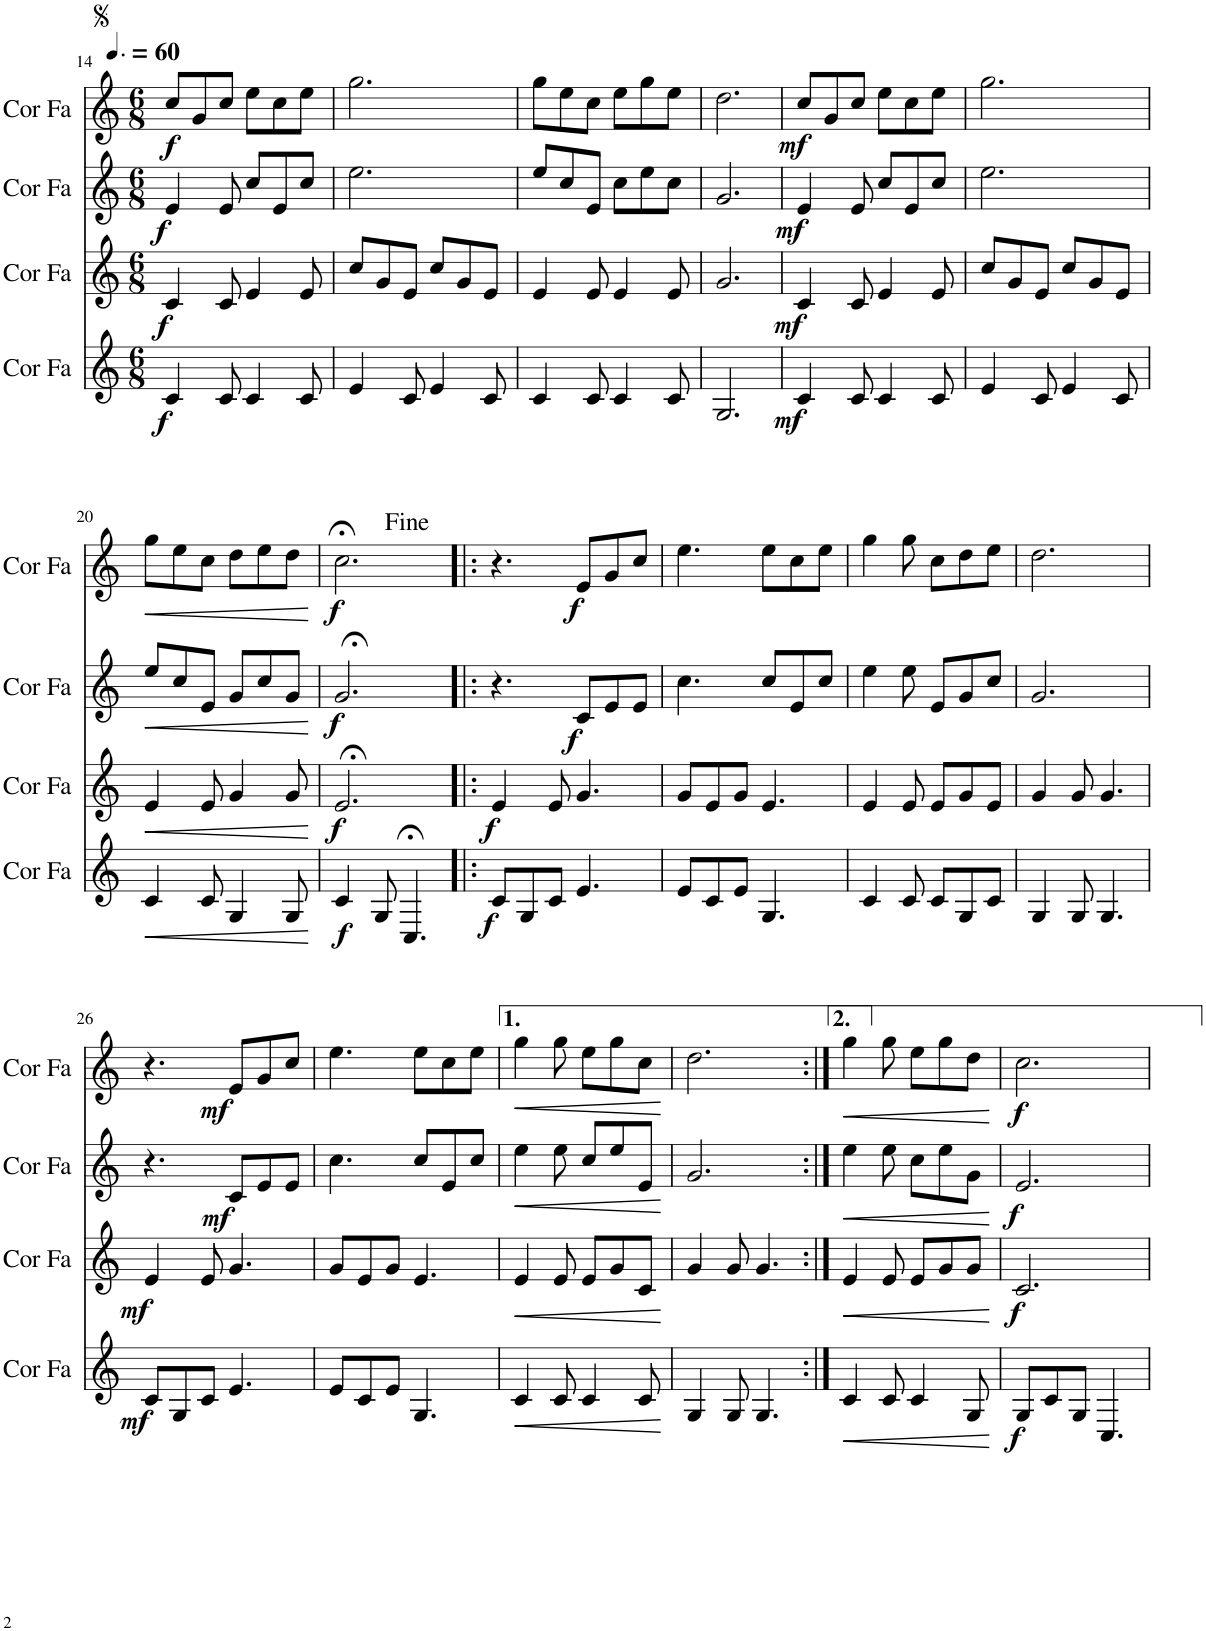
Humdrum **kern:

**kern	**dynam	**kern	**dynam	**kern	**dynam	**kern	**dynam
*part4	*part4	*part3	*part3	*part2	*part2	*part1	*part1
*staff4	*staff4	*staff3	*staff3	*staff2	*staff2	*staff1	*staff1
*I"Cor en Fa	*	*I"Cor en Fa	*	*I"Cor en Fa	*	*I"Cor en Fa	*
*I'Cor Fa	*	*I'Cor Fa	*	*I'Cor Fa	*	*I'Cor Fa	*
!!LO:PB:g=z
*clefG2	*	*clefG2	*	*clefG2	*	*clefG2	*
*Trd4c7	*	*Trd4c7	*	*Trd4c7	*	*Trd4c7	*
*k[]	*	*k[]	*	*k[]	*	*k[]	*
*M6/8	*	*M6/8	*	*M6/8	*	*M6/8	*
*MM90	*	*MM90	*	*MM90	*	*MM90	*
=14	=14	=14	=14	=14	=14	=14	=14
!	!LO:DY:b	!	!LO:DY:b	!	!LO:DY:b	!	!LO:DY:b
4c/	f	4c/	f	4e/	f	8cc/L	f
.	.	.	.	.	.	8g/	.
8c/	.	8c/	.	8e/	.	8cc/J	.
4c/	.	4e/	.	8cc/L	.	8ee\L	.
.	.	.	.	8e/	.	8cc\	.
8c/	.	8e/	.	8cc/J	.	8ee\J	.
=15	=15	=15	=15	=15	=15	=15	=15
4e/	.	8cc/L	.	2.ee\	.	2.gg\	.
.	.	8g/	.	.	.	.	.
8c/	.	8e/J	.	.	.	.	.
4e/	.	8cc/L	.	.	.	.	.
.	.	8g/	.	.	.	.	.
8c/	.	8e/J	.	.	.	.	.
=16	=16	=16	=16	=16	=16	=16	=16
4c/	.	4e/	.	8ee/L	.	8gg\L	.
.	.	.	.	8cc/	.	8ee\	.
8c/	.	8e/	.	8e/J	.	8cc\J	.
4c/	.	4e/	.	8cc\L	.	8ee\L	.
.	.	.	.	8ee\	.	8gg\	.
8c/	.	8e/	.	8cc\J	.	8ee\J	.
=17	=17	=17	=17	=17	=17	=17	=17
2.G/	.	2.g/	.	2.g/	.	2.dd\	.
=18	=18	=18	=18	=18	=18	=18	=18
!	!LO:DY:b	!	!LO:DY:b	!	!LO:DY:b	!	!LO:DY:b
4c/	mf	4c/	mf	4e/	mf	8cc/L	mf
.	.	.	.	.	.	8g/	.
8c/	.	8c/	.	8e/	.	8cc/J	.
4c/	.	4e/	.	8cc/L	.	8ee\L	.
.	.	.	.	8e/	.	8cc\	.
8c/	.	8e/	.	8cc/J	.	8ee\J	.
=19	=19	=19	=19	=19	=19	=19	=19
4e/	.	8cc/L	.	2.ee\	.	2.gg\	.
.	.	8g/	.	.	.	.	.
8c/	.	8e/J	.	.	.	.	.
4e/	.	8cc/L	.	.	.	.	.
.	.	8g/	.	.	.	.	.
8c/	.	8e/J	.	.	.	.	.
!!LO:LB:g=z
=20	=20	=20	=20	=20	=20	=20	=20
!	!LO:HP:b	!	!LO:HP:b	!	!LO:HP:b	!	!LO:HP:b
4c/	<	4e/	<	8ee/L	<	8gg\L	<
.	.	.	.	8cc/	.	8ee\	.
8c/	.	8e/	.	8e/J	.	8cc\J	.
4G/	.	4g/	.	8g/L	.	8dd\L	.
.	.	.	.	8cc/	.	8ee\	.
8G/	.	8g/	.	8g/J	.	8dd\J	.
.	[	.	[	.	[	.	[
=21	=21	=21	=21	=21	=21	=21	=21
!	!LO:DY:b	!	!LO:DY:b	!	!LO:DY:b	!	!LO:DY:b
4c/	f	2.e;</	f	2.g;</	f	2.cc;<\	f
8G/	.	.	.	.	.	.	.
4.C;</	.	.	.	.	.	.	.
=22!|:	=22!|:	=22!|:	=22!|:	=22!|:	=22!|:	=22!|:	=22!|:
!	!LO:DY:b	!	!LO:DY:b	!	!	!	!
8c/L	f	4e/	f	4.r	.	4.r	.
8G/	.	.	.	.	.	.	.
8c/J	.	8e/	.	.	.	.	.
!	!	!	!	!	!LO:DY:b	!	!LO:DY:b
4.e/	.	4.g/	.	8c/L	f	8e/L	f
.	.	.	.	8e/	.	8g/	.
.	.	.	.	8e/J	.	8cc/J	.
=23	=23	=23	=23	=23	=23	=23	=23
8e/L	.	8g/L	.	4.cc\	.	4.ee\	.
8c/	.	8e/	.	.	.	.	.
8e/J	.	8g/J	.	.	.	.	.
4.G/	.	4.e/	.	8cc/L	.	8ee\L	.
.	.	.	.	8e/	.	8cc\	.
.	.	.	.	8cc/J	.	8ee\J	.
=24	=24	=24	=24	=24	=24	=24	=24
4c/	.	4e/	.	4ee\	.	4gg\	.
8c/	.	8e/	.	8ee\	.	8gg\	.
8c/L	.	8e/L	.	8e/L	.	8cc\L	.
8G/	.	8g/	.	8g/	.	8dd\	.
8c/J	.	8e/J	.	8cc/J	.	8ee\J	.
=25	=25	=25	=25	=25	=25	=25	=25
4G/	.	4g/	.	2.g/	.	2.dd\	.
8G/	.	8g/	.	.	.	.	.
4.G/	.	4.g/	.	.	.	.	.
!!LO:LB:g=z
=26	=26	=26	=26	=26	=26	=26	=26
!	!LO:DY:b	!	!LO:DY:b	!	!	!	!
8c/L	mf	4e/	mf	4.r	.	4.r	.
8G/	.	.	.	.	.	.	.
8c/J	.	8e/	.	.	.	.	.
!	!	!	!	!	!LO:DY:b	!	!LO:DY:b
4.e/	.	4.g/	.	8c/L	mf	8e/L	mf
.	.	.	.	8e/	.	8g/	.
.	.	.	.	8e/J	.	8cc/J	.
=27	=27	=27	=27	=27	=27	=27	=27
8e/L	.	8g/L	.	4.cc\	.	4.ee\	.
8c/	.	8e/	.	.	.	.	.
8e/J	.	8g/J	.	.	.	.	.
4.G/	.	4.e/	.	8cc/L	.	8ee\L	.
.	.	.	.	8e/	.	8cc\	.
.	.	.	.	8cc/J	.	8ee\J	.
=28	=28	=28	=28	=28	=28	=28	=28
!	!LO:HP:b	!	!LO:HP:b	!	!LO:HP:b	!	!LO:HP:b
4c/	<	4e/	<	4ee\	<	4gg\	<
8c/	.	8e/	.	8ee\	.	8gg\	.
4c/	.	8e/L	.	8cc/L	.	8ee\L	.
.	.	8g/	.	8ee/	.	8gg\	.
8c/	.	8c/J	.	8e/J	.	8cc\J	.
.	[	.	[	.	[	.	[
=29	=29	=29	=29	=29	=29	=29	=29
4G/	.	4g/	.	2.g/	.	2.dd\	.
8G/	.	8g/	.	.	.	.	.
4.G/	.	4.g/	.	.	.	.	.
=30:|!	=30:|!	=30:|!	=30:|!	=30:|!	=30:|!	=30:|!	=30:|!
!	!LO:HP:b	!	!LO:HP:b	!	!LO:HP:b	!	!LO:HP:b
4c/	<	4e/	<	4ee\	<	4gg\	<
8c/	.	8e/	.	8ee\	.	8gg\	.
4c/	.	8e/L	.	8cc\L	.	8ee\L	.
.	.	8g/	.	8ee\	.	8gg\	.
8G/	.	8g/J	.	8g\J	.	8dd\J	.
.	[	.	[	.	[	.	[
=31	=31	=31	=31	=31	=31	=31	=31
!	!LO:DY:b	!	!LO:DY:b	!	!LO:DY:b	!	!LO:DY:b
8G/L	f	2.c/	f	2.e/	f	2.cc\	f
8c/	.	.	.	.	.	.	.
8G/J	.	.	.	.	.	.	.
4.C/	.	.	.	.	.	.	.
=	=	=	=	=	=	=	=
*-	*-	*-	*-	*-	*-	*-	*-
